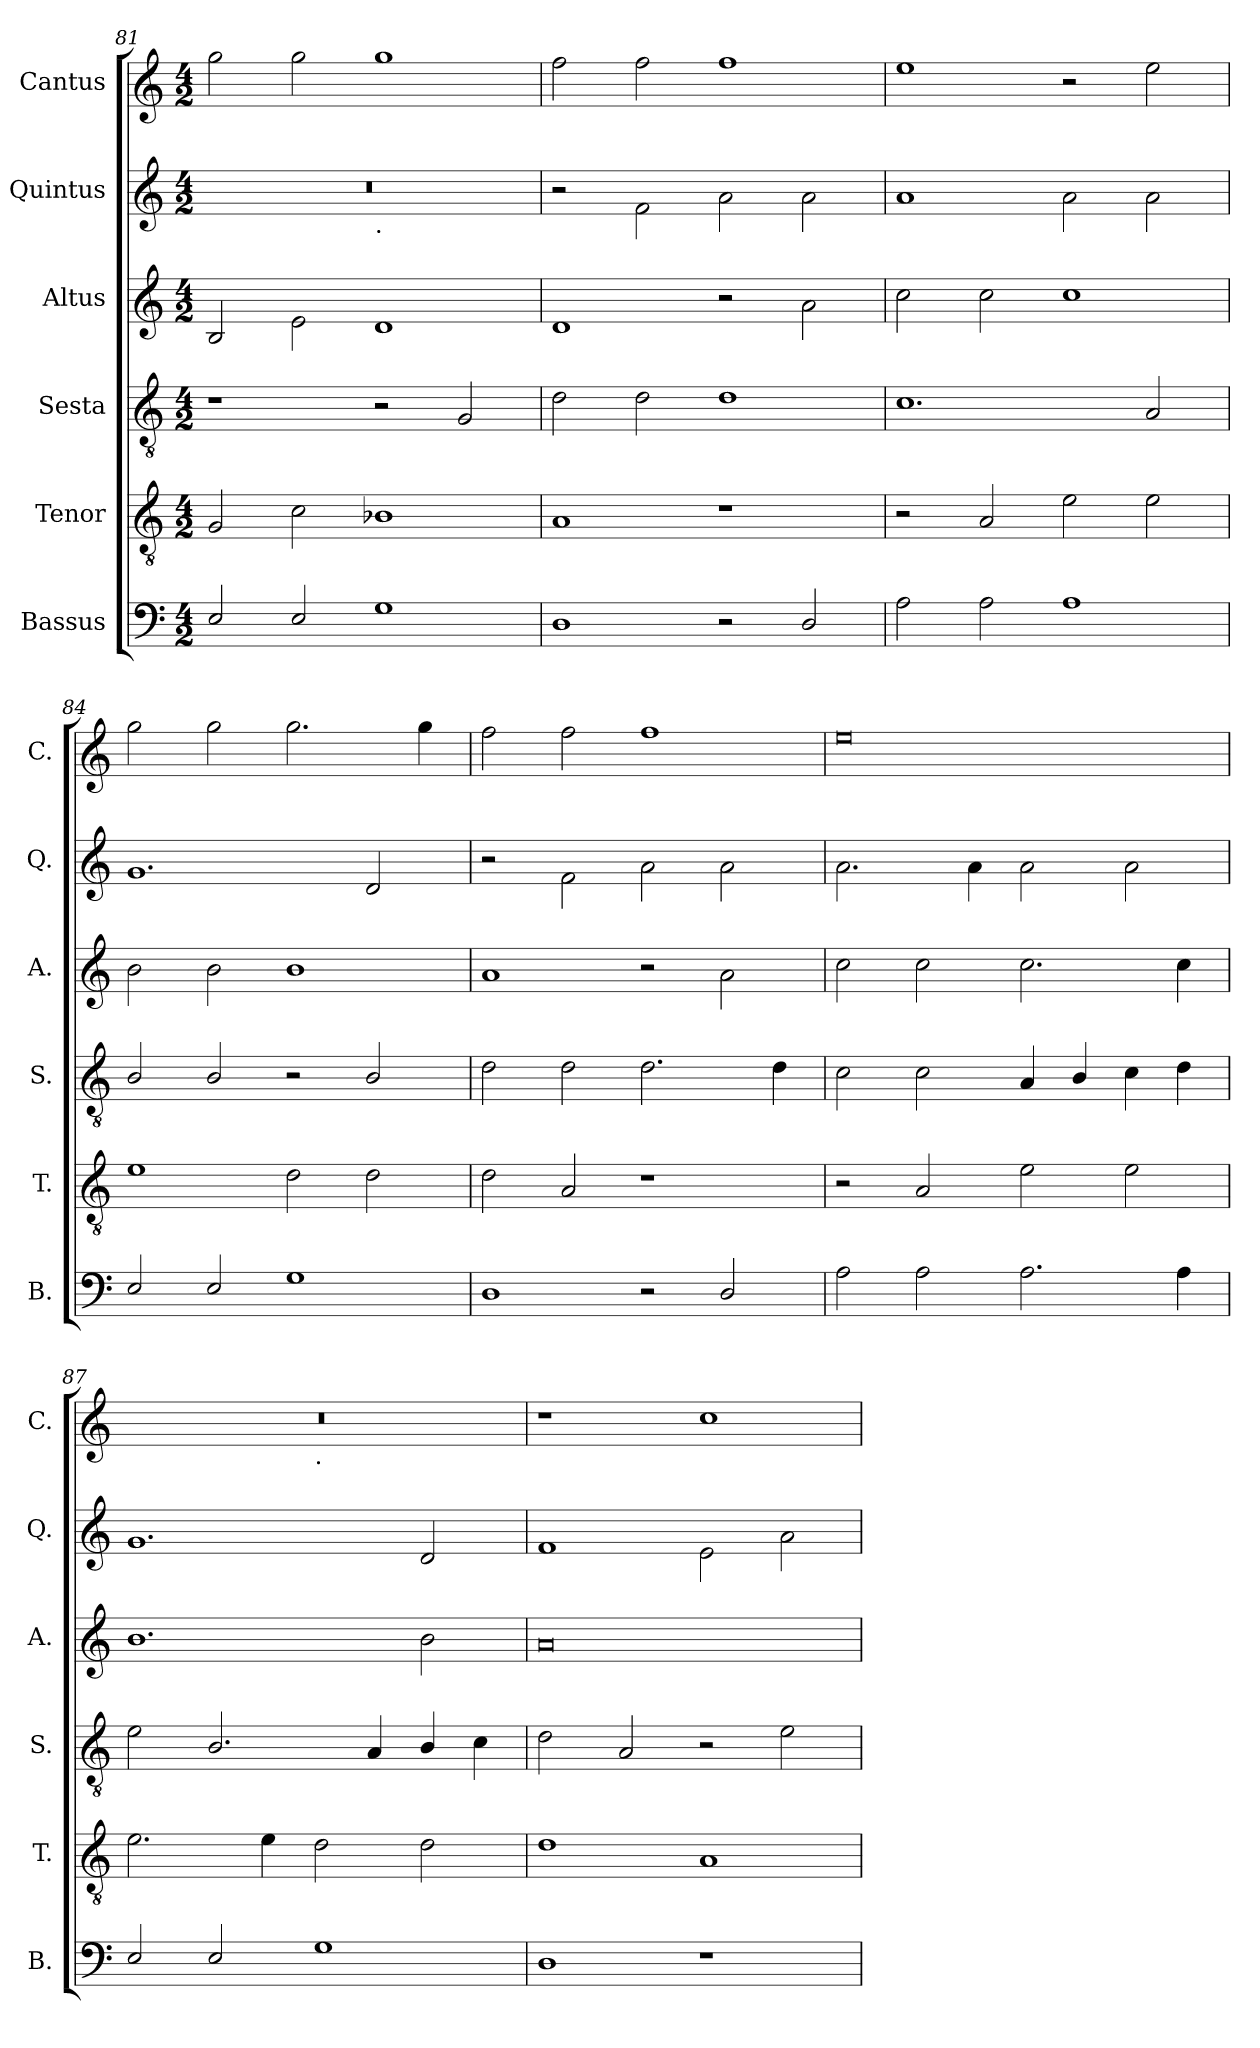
**kern	**kern	**kern	**kern	**kern	**kern
*part6	*part5	*part4	*part3	*part2	*part1
*staff6	*staff5	*staff4	*staff3	*staff2	*staff1
*I"Bassus	*I"Tenor	*I"Sesta	*I"Altus	*I"Quintus	*I"Cantus
*I'B.	*I'T.	*I'S.	*I'A.	*I'Q.	*I'C.
*clefF4	*clefGv2	*clefGv2	*clefG2	*clefG2	*clefG2
*k[]	*k[]	*k[]	*k[]	*k[]	*k[]
*M4/2	*M4/2	*M4/2	*M4/2	*M4/2	*M4/2
=81	=81	=81	=81	=81	=81
*	*	*	*	*^	*
2E/	2G/	1r	2B/	0r	1ryy	2gg\
2E/	2c\	.	2e\	.	.	2gg\
!	!	!	!	!	!LO:TX:b:t=.	!
1G	1B-X	2r	1d	.	1ryy	1gg
.	.	2G/	.	.	.	.
*	*	*	*	*v	*v	*
=82	=82	=82	=82	=82	=82
1D	1A	2d\	1d	2r	2ff\
.	.	2d\	.	2f\	2ff\
2r	1r	1d	2r	2a\	1ff
2D/	.	.	2a\	2a\	.
=83	=83	=83	=83	=83	=83
2A\	2r	1.c	2cc\	1a	1ee
2A\	2A/	.	2cc\	.	.
1A	2e\	.	1cc	2a\	2r
.	2e\	2A/	.	2a\	2ee\
=84	=84	=84	=84	=84	=84
2E/	1e	2B/	2b\	1.g	2gg\
2E/	.	2B/	2b\	.	2gg\
1G	2d\	2r	1b	.	2.gg\
.	2d\	2B/	.	2d/	.
.	.	.	.	.	4gg\
!!LO:LB:g=z
=85	=85	=85	=85	=85	=85
1D	2d\	2d\	1a	2r	2ff\
.	2A/	2d\	.	2f\	2ff\
2r	1r	2.d\	2r	2a\	1ff
2D/	.	.	2a\	2a\	.
.	.	4d\	.	.	.
=86	=86	=86	=86	=86	=86
2A\	2r	2c\	2cc\	2.a\	0ee
2A\	2A/	2c\	2cc\	.	.
.	.	.	.	4a\	.
2.A\	2e\	4A/	2.cc\	2a\	.
.	.	4B/	.	.	.
.	2e\	4c\	.	2a\	.
4A\	.	4d\	4cc\	.	.
=87	=87	=87	=87	=87	=87
*	*	*	*	*	*^
2E/	2.e\	2e\	1.b	1.g	0r	1ryy
2E/	.	2.B/	.	.	.	.
.	4e\	.	.	.	.	.
!	!	!	!	!	!	!LO:TX:b:t=.
1G	2d\	.	.	.	.	1ryy
.	.	4A/	.	.	.	.
.	2d\	4B/	2b\	2d/	.	.
.	.	4c\	.	.	.	.
*	*	*	*	*	*v	*v
=88	=88	=88	=88	=88	=88
1D	1d	2d\	0a	1f	1r
.	.	2A/	.	.	.
1r	1A	2r	.	2e\	1cc
.	.	2e\	.	2a\	.
=	=	=	=	=	=
*-	*-	*-	*-	*-	*-
